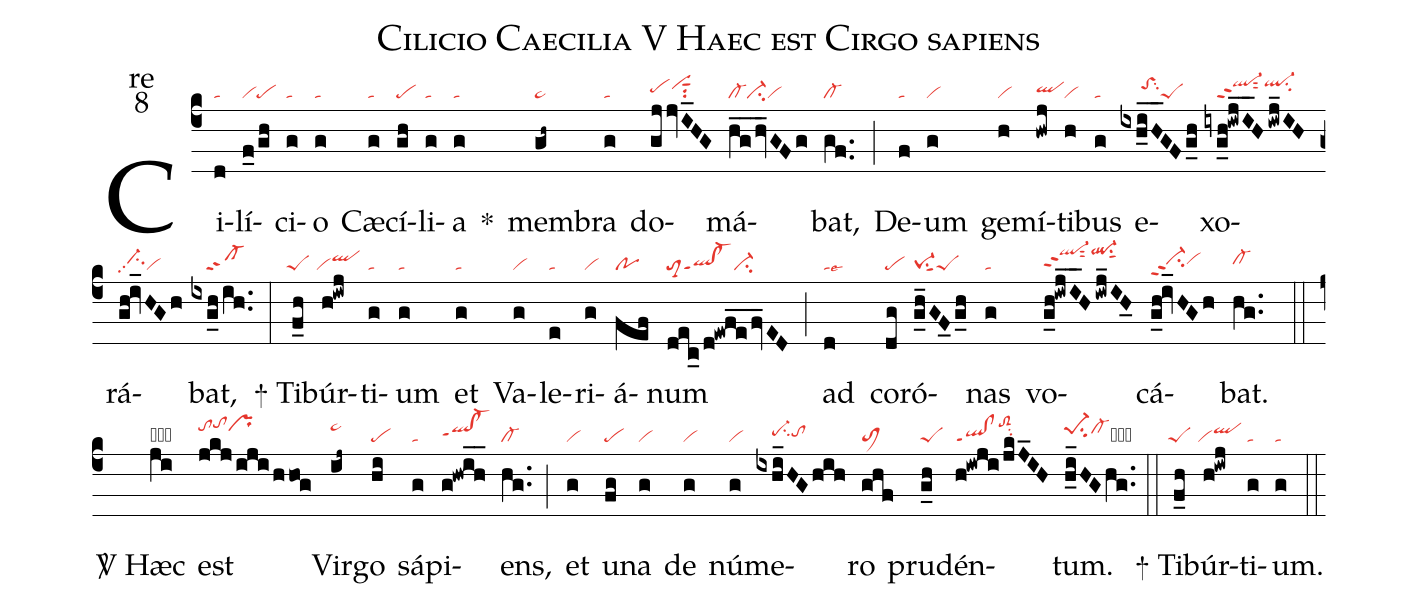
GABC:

name:Cilicio Caecilia V Haec est Cirgo sapiens;
office-part:re;
mode:8;
nabc-lines:1;
%%
(c4) Ci(d|ta)lí(f_0/gh|vipe)ci(g|ta)o(g|ta) Cæ(g|ta)cí(gh|pe)li(g|ta)a(g|ta) <sp>*</sp>() mem(gh~|pe~)bra(g|ta) do(gjjvI_HG|pehhvihisut1su2)má(hg__hv_GFg|cl-ci-vi)bat,(gf..|cl-) (;) De(f|ta)um(g|vi) ge(h|vi)mí(hwj|qlhh)ti(h|vi)bus(g|ta) e(ixh_iH__GFg_h|/////toShisu2peS)xo(iyg_h!iwjI__H/iwj_IH|///ql-hjppt2sut2ql-hjsu2)rá(gh!iv_HGh|//ci-hhpp2vi)bat,(ixg_h/ih..|////cl-ppt2) (:)

<sp>+</sp> Ti(f_h|`peS)búr(h!iwj|`viqlhi)ti(g|ta)um(g|ta) et(g|ta) Va(g|vi)le(e|ta)ri(g|vi)á(fef|po)num(dec_/d!ewfe__fv_ED|toM3ql!cl-ppt1ci-) (;) ad(d|talse6) co(dg|pe)ró(g_h_GF_02g_h|pe-1su1sut1peS)nas(g|ta) vo(g_h!iwjI__H/iwj_IH_0|ql-hkppt2sut2ql-hksu1sut1)cá(g_h!iv_HGh|ci-hhppt2vihh)bat.(hg..|cl-hh) (::)

<sp>V/</sp> Hæc(ji|obclhi) est(jkj/iji/hhog|tohjtohkprhj) Vir(ij~|pe~hj)go(hi|pe) sá(g|ta)pi(g!hwih__|qlhh!cl-hhppt1)ens,(hg..|cl-) (;) et(g|vi) u(fg|pe)na(g|vi) de(g|vi) nú(g|vi)me(ixhi_HGhih|////pe-hhsu2tohh)ro(ghf|toM1) pru(g_h|peS)dén(h!iwji/jkJ_IH|ql!clppt1toS2hksu2)tum.(h_i_HGhg..|pe-1hisu2cl-hicb) (::)

<sp>+</sp> Ti(f_h|`peS)búr(h!iwj|`viqlhi)ti(g|ta)um.(g|ta) (::)
